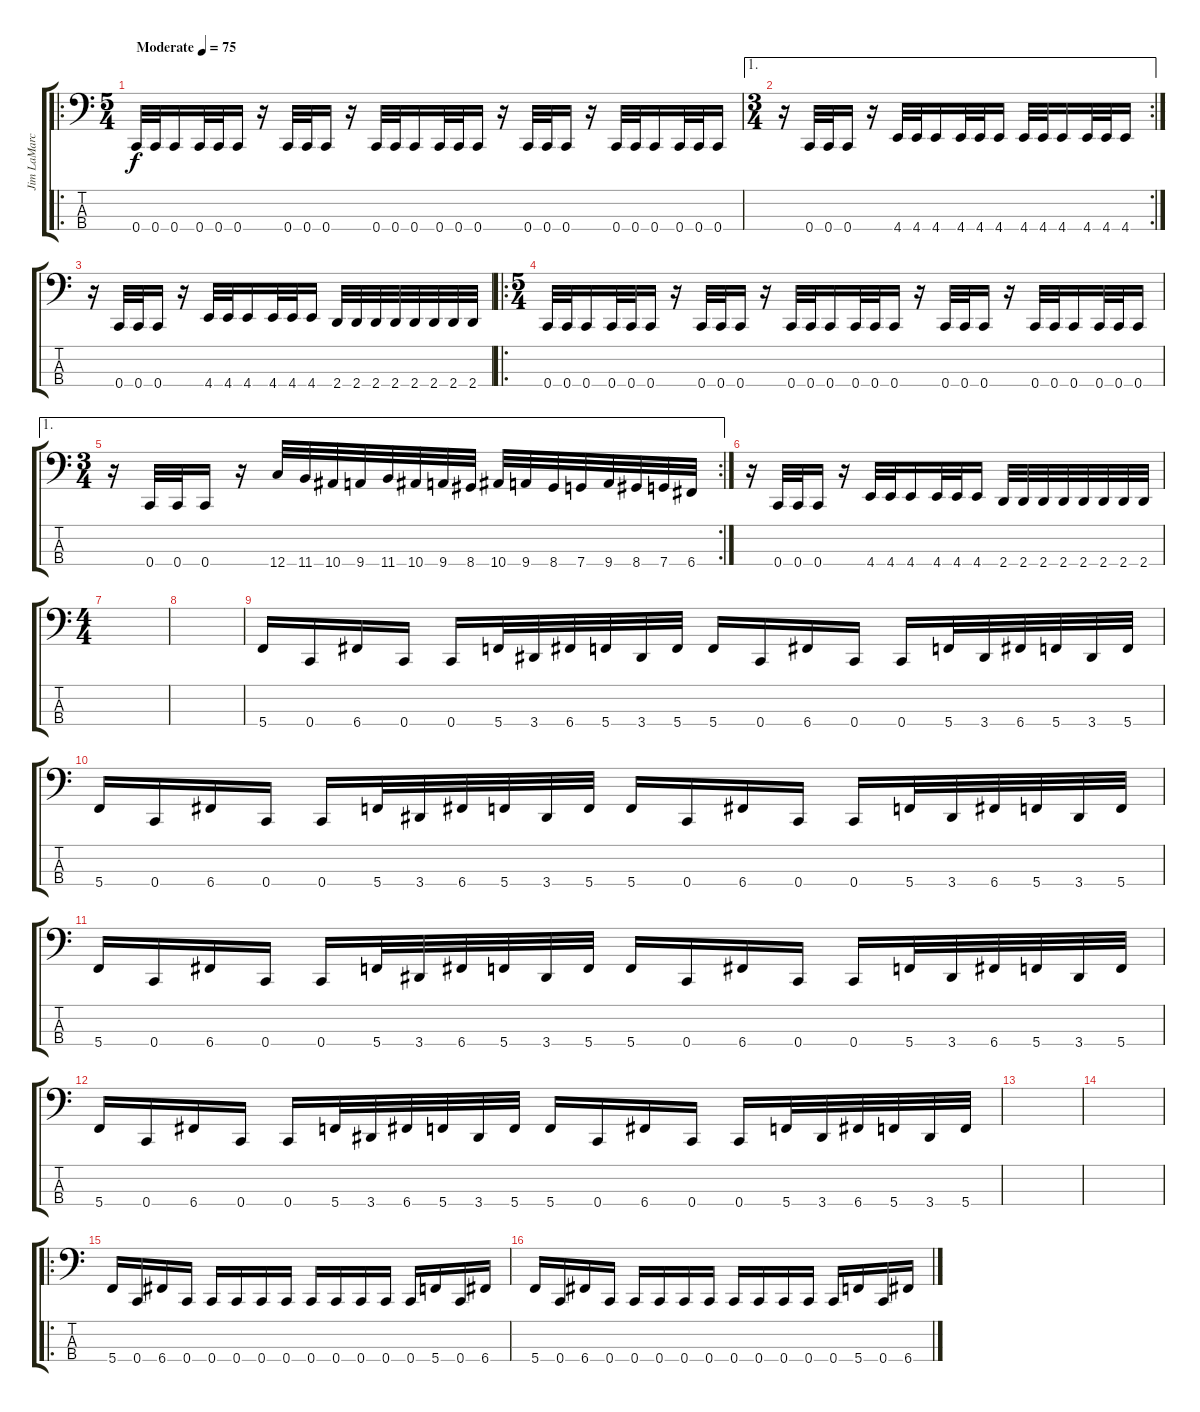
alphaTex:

\track ("Jim LaMarca" "Jim LaMarc") {instrument electricbasspick}
\staff {score tabs}
\tuning (F2 C2 G1 C1) {hide}
\ro
\ts (5 4)
\tempo (75 "Moderate")
\clef f4
\ks c
0.4.32{dy f instrument electricbasspick} 0.4.32 0.4.16 0.4.32 0.4.32 0.4.16 r.16 0.4.32 0.4.32 0.4.16 r.16 0.4.32 0.4.32 0.4.16 0.4.32 0.4.32 0.4.16 r.16 0.4.32 0.4.32 0.4.16 r.16 0.4.32 0.4.32 0.4.16 0.4.32 0.4.32 0.4.16 |
\ae 1
\rc 2
\ts (3 4)
r.16 0.4.32 0.4.32 0.4.16 r.16 4.4.32 4.4.32 4.4.16 4.4.32 4.4.32 4.4.16 4.4.32 4.4.32 4.4.16 4.4.32 4.4.32 4.4.16 |
r.16 0.4.32 0.4.32 0.4.16 r.16 4.4.32 4.4.32 4.4.16 4.4.32 4.4.32 4.4.16 2.4.32 2.4.32 2.4.32 2.4.32 2.4.32 2.4.32 2.4.32 2.4.32 |
\ro
\ts (5 4)
0.4.32 0.4.32 0.4.16 0.4.32 0.4.32 0.4.16 r.16 0.4.32 0.4.32 0.4.16 r.16 0.4.32 0.4.32 0.4.16 0.4.32 0.4.32 0.4.16 r.16 0.4.32 0.4.32 0.4.16 r.16 0.4.32 0.4.32 0.4.16 0.4.32 0.4.32 0.4.16 |
\ae 1
\rc 2
\ts (3 4)
r.16 0.4.32 0.4.32 0.4.16 r.16 12.4.32 11.4.32 10.4.32 9.4.32 11.4.32 10.4.32 9.4.32 8.4.32 10.4.32 9.4.32 8.4.32 7.4.32 9.4.32 8.4.32 7.4.32 6.4.32 |
r.16 0.4.32 0.4.32 0.4.16 r.16 4.4.32 4.4.32 4.4.16 4.4.32 4.4.32 4.4.16 2.4.32 2.4.32 2.4.32 2.4.32 2.4.32 2.4.32 2.4.32 2.4.32 |
\ts (4 4)
|
|
5.4.16 0.4.16 6.4.16 0.4.16 0.4.16 5.4.32 3.4.32 6.4.32 5.4.32 3.4.32 5.4.32 5.4.16 0.4.16 6.4.16 0.4.16 0.4.16 5.4.32 3.4.32 6.4.32 5.4.32 3.4.32 5.4.32 |
5.4.16 0.4.16 6.4.16 0.4.16 0.4.16 5.4.32 3.4.32 6.4.32 5.4.32 3.4.32 5.4.32 5.4.16 0.4.16 6.4.16 0.4.16 0.4.16 5.4.32 3.4.32 6.4.32 5.4.32 3.4.32 5.4.32 |
5.4.16 0.4.16 6.4.16 0.4.16 0.4.16 5.4.32 3.4.32 6.4.32 5.4.32 3.4.32 5.4.32 5.4.16 0.4.16 6.4.16 0.4.16 0.4.16 5.4.32 3.4.32 6.4.32 5.4.32 3.4.32 5.4.32 |
5.4.16 0.4.16 6.4.16 0.4.16 0.4.16 5.4.32 3.4.32 6.4.32 5.4.32 3.4.32 5.4.32 5.4.16 0.4.16 6.4.16 0.4.16 0.4.16 5.4.32 3.4.32 6.4.32 5.4.32 3.4.32 5.4.32 |
|
|
\ro
5.4.16 0.4.16 6.4.16 0.4.16 0.4.16 0.4.16 0.4.16 0.4.16 0.4.16 0.4.16 0.4.16 0.4.16 0.4.16 5.4.16 0.4.16 6.4.16 |
5.4.16 0.4.16 6.4.16 0.4.16 0.4.16 0.4.16 0.4.16 0.4.16 0.4.16 0.4.16 0.4.16 0.4.16 0.4.16 5.4.16 0.4.16 6.4.16
